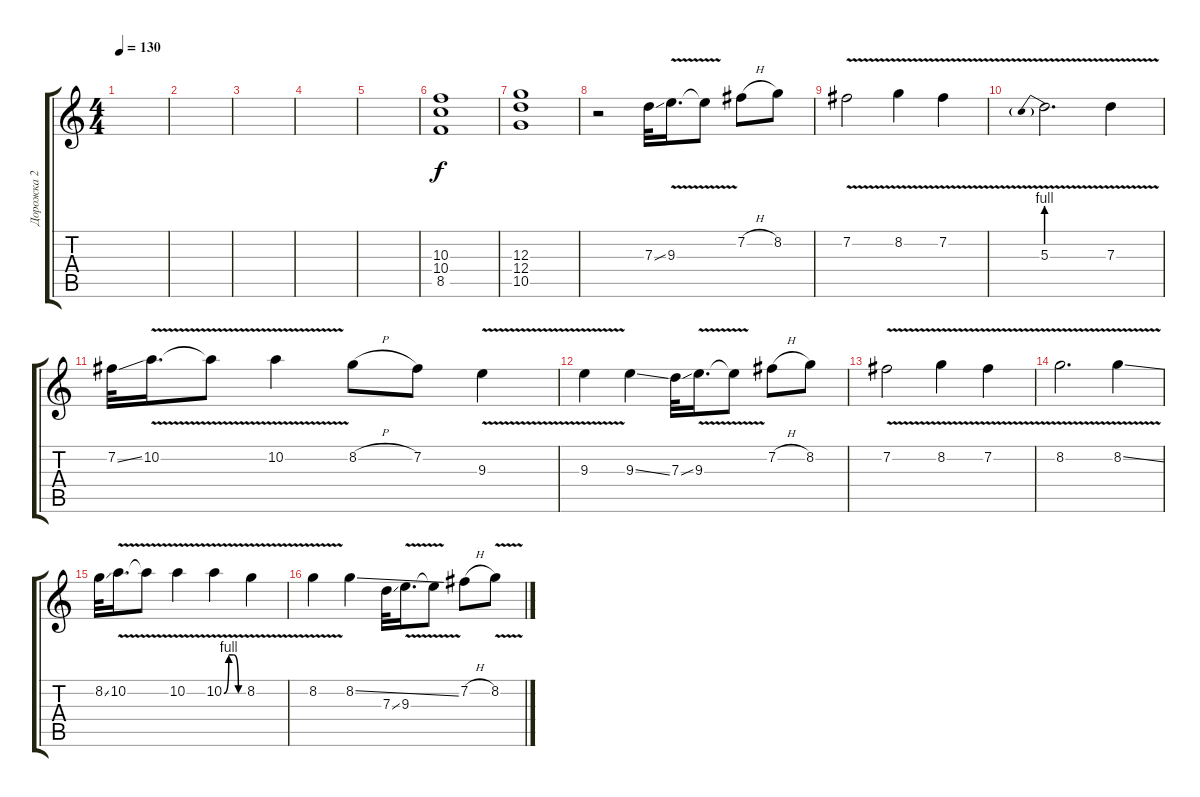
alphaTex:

\track ("Дорожка 2" "Дорожка 2") {instrument distortionguitar}
\staff {score tabs}
\tuning (E4 B3 G3 D3 A2 E2) {hide}
\ts (4 4)
\tempo 130
\clef g2
\ks c
|
|
|
|
|
(10.3 10.4 8.5).1 |
(12.3 12.4 10.5).1 |
r.2 7.3{ss}.32 9.3{v}.16{d} 9.3{t}.8 7.2{h}.8 8.2.8 |
7.2{v}.2 8.2{v}.4 7.2{v}.4 |
5.3{be (prebend 0 4 60 4) v}.2{d} 7.3{v}.4 |
7.2{ss}.32 10.2{v}.16{d} 10.2{t}.8 10.2{v}.4 8.2{h}.8 7.2.8 9.3{v}.4 |
9.3{v}.4 9.3{ss}.4 7.3{ss}.32 9.3{v}.16{d} 9.3{t}.8 7.2{h}.8 8.2.8 |
7.2{v}.2 8.2{v}.4 7.2{v}.4 |
8.2{v}.2{d} 8.2{v ss}.4 |
8.2{ss}.32 10.2{v}.16{d} 10.2{t}.8 10.2{v}.4 10.2{be (custom 0 0 15 4 30 4 45 0 60 0) v}.4 8.2{v}.4 |
8.2{v}.4 8.2{ss}.4 7.3{ss}.32 9.3{v}.16{d} 9.3{t}.8 7.2{h}.8 8.2{v}.8
